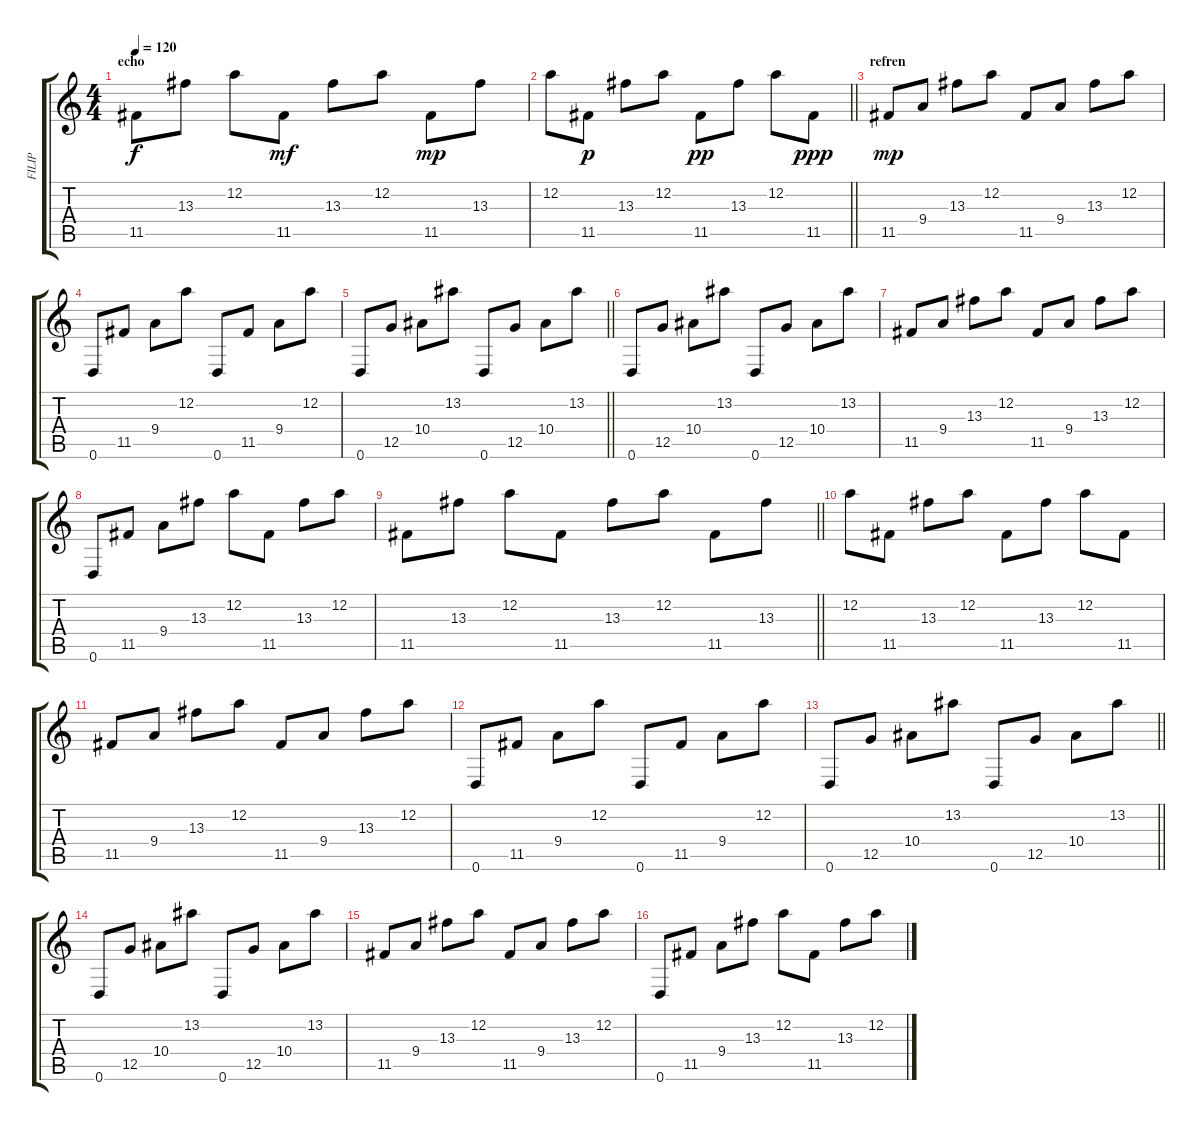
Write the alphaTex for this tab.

\track ("FILIP" "FILIP") {instrument distortionguitar}
\staff {score tabs}
\tuning (D4 A3 F3 C3 G2 D2) {hide}
\ts (4 4)
\section ("" "echo")
\tempo 120
\clef g2
\ks c
11.5.8{dy f} 13.3.8 12.2.8 11.5.8{dy mf} 13.3.8 12.2.8 11.5.8{dy mp} 13.3.8 |
\barLineRight lightlight
12.2.8 11.5.8{dy p} 13.3.8 12.2.8 11.5.8{dy pp} 13.3.8 12.2.8 11.5.8{dy ppp} |
\section ("" "refren")
11.5.8{dy mp} 9.4.8 13.3.8 12.2.8 11.5.8 9.4.8 13.3.8 12.2.8 |
0.6.8 11.5.8 9.4.8 12.2.8 0.6.8 11.5.8 9.4.8 12.2.8 |
\barLineRight lightlight
0.6.8 12.5.8 10.4.8 13.2.8 0.6.8 12.5.8 10.4.8 13.2.8 |
0.6.8 12.5.8 10.4.8 13.2.8 0.6.8 12.5.8 10.4.8 13.2.8 |
11.5.8 9.4.8 13.3.8 12.2.8 11.5.8 9.4.8 13.3.8 12.2.8 |
0.6.8 11.5.8 9.4.8 13.3.8 12.2.8 11.5.8 13.3.8 12.2.8 |
\barLineRight lightlight
11.5.8 13.3.8 12.2.8 11.5.8 13.3.8 12.2.8 11.5.8 13.3.8 |
12.2.8 11.5.8 13.3.8 12.2.8 11.5.8 13.3.8 12.2.8 11.5.8 |
11.5.8 9.4.8 13.3.8 12.2.8 11.5.8 9.4.8 13.3.8 12.2.8 |
0.6.8 11.5.8 9.4.8 12.2.8 0.6.8 11.5.8 9.4.8 12.2.8 |
\barLineRight lightlight
0.6.8 12.5.8 10.4.8 13.2.8 0.6.8 12.5.8 10.4.8 13.2.8 |
0.6.8 12.5.8 10.4.8 13.2.8 0.6.8 12.5.8 10.4.8 13.2.8 |
11.5.8 9.4.8 13.3.8 12.2.8 11.5.8 9.4.8 13.3.8 12.2.8 |
0.6.8 11.5.8 9.4.8 13.3.8 12.2.8 11.5.8 13.3.8 12.2.8
